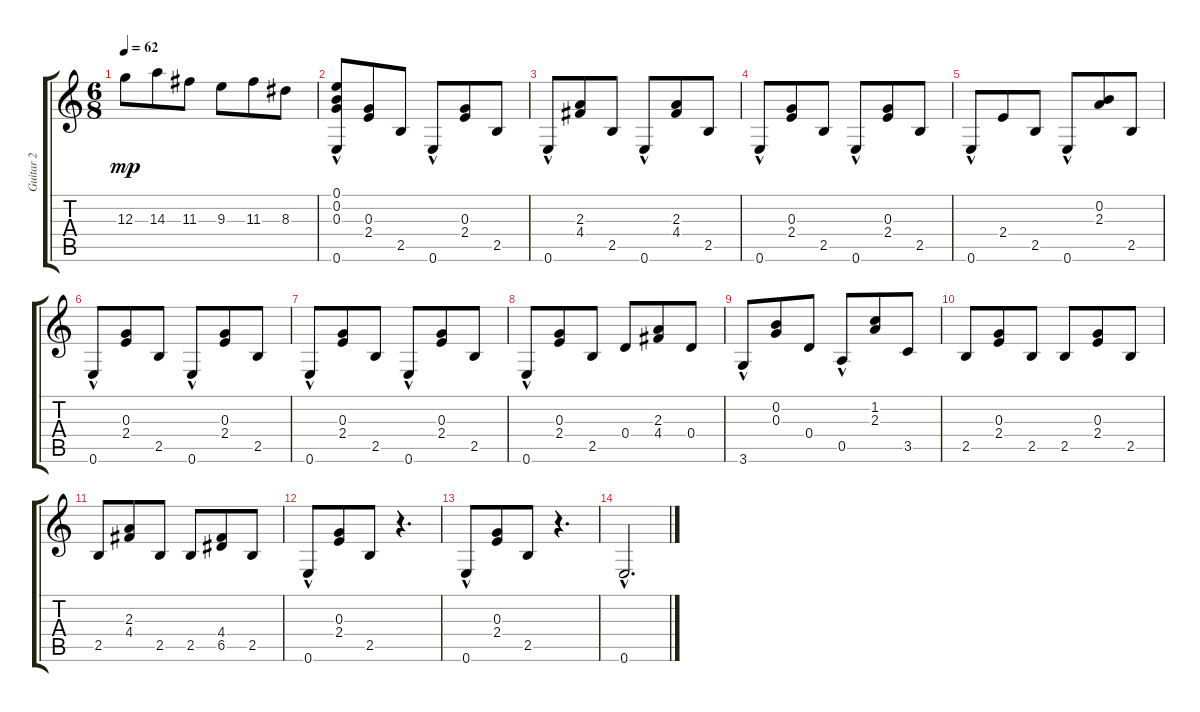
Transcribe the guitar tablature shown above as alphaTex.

\track ("Guitar 2" "Guitar 2") {instrument acousticguitarnylon}
\staff {score tabs}
\tuning (E4 B3 G3 D3 A2 E2) {hide}
\ts (6 8)
\tempo 62
\clef g2
\ks c
12.3.8{dy mp} 14.3.8 11.3.8 9.3.8 11.3.8 8.3.8 |
(0.1 0.2 0.3 0.6{hac}).8 (0.3 2.4).8 2.5.8 0.6{hac}.8 (0.3 2.4).8 2.5.8 |
0.6{hac}.8 (2.3 4.4).8 2.5.8 0.6{hac}.8 (2.3 4.4).8 2.5.8 |
0.6{hac}.8 (0.3 2.4).8 2.5.8 0.6{hac}.8 (0.3 2.4).8 2.5.8 |
0.6{hac}.8 2.4.8 2.5.8 0.6{hac}.8 (0.2 2.3).8 2.5.8 |
0.6{hac}.8 (0.3 2.4).8 2.5.8 0.6{hac}.8 (0.3 2.4).8 2.5.8 |
0.6{hac}.8 (0.3 2.4).8 2.5.8 0.6{hac}.8 (0.3 2.4).8 2.5.8 |
0.6{hac}.8 (0.3 2.4).8 2.5.8 0.4.8 (2.3 4.4).8 0.4.8 |
3.6{hac}.8 (0.2 0.3).8 0.4.8 0.5{hac}.8 (1.2 2.3).8 3.5.8 |
2.5.8 (0.3 2.4).8 2.5.8 2.5.8 (0.3 2.4).8 2.5.8 |
2.5.8 (2.3 4.4).8 2.5.8 2.5.8 (4.4 6.5).8 2.5.8 |
0.6{hac}.8 (0.3 2.4).8 2.5.8 r.4{d} |
0.6{hac}.8 (0.3 2.4).8 2.5.8 r.4{d} |
0.6{hac}.2{d}
